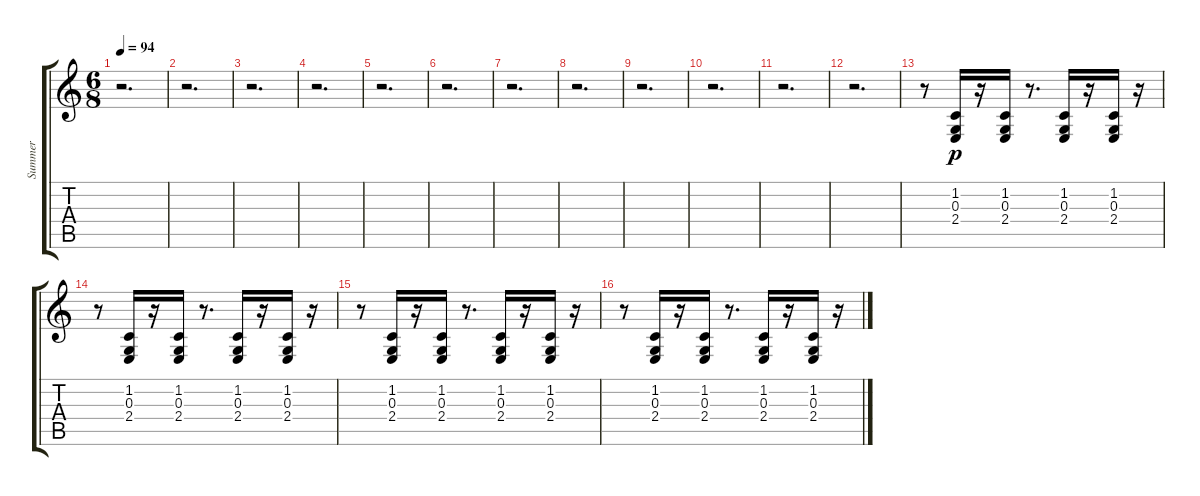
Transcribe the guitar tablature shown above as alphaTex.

\track ("Summer" "Summer") {instrument bassoon}
\staff {score tabs}
\tuning (E4 B3 G3 D3 A2 E2) {hide}
\ts (6 8)
\tempo 94
\clef g2
\ks c
r.2{d dy p} |
r.2{d} |
r.2{d} |
r.2{d} |
r.2{d} |
r.2{d} |
r.2{d} |
r.2{d} |
r.2{d} |
r.2{d} |
r.2{d} |
r.2{d} |
r.8 (1.2 0.3 2.4).16 r.16 (1.2 0.3 2.4).16 r.8{d} (1.2 0.3 2.4).16 r.16 (1.2 0.3 2.4).16 r.16 |
r.8 (1.2 0.3 2.4).16 r.16 (1.2 0.3 2.4).16 r.8{d} (1.2 0.3 2.4).16 r.16 (1.2 0.3 2.4).16 r.16 |
r.8 (1.2 0.3 2.4).16 r.16 (1.2 0.3 2.4).16 r.8{d} (1.2 0.3 2.4).16 r.16 (1.2 0.3 2.4).16 r.16 |
r.8 (1.2 0.3 2.4).16 r.16 (1.2 0.3 2.4).16 r.8{d} (1.2 0.3 2.4).16 r.16 (1.2 0.3 2.4).16 r.16
